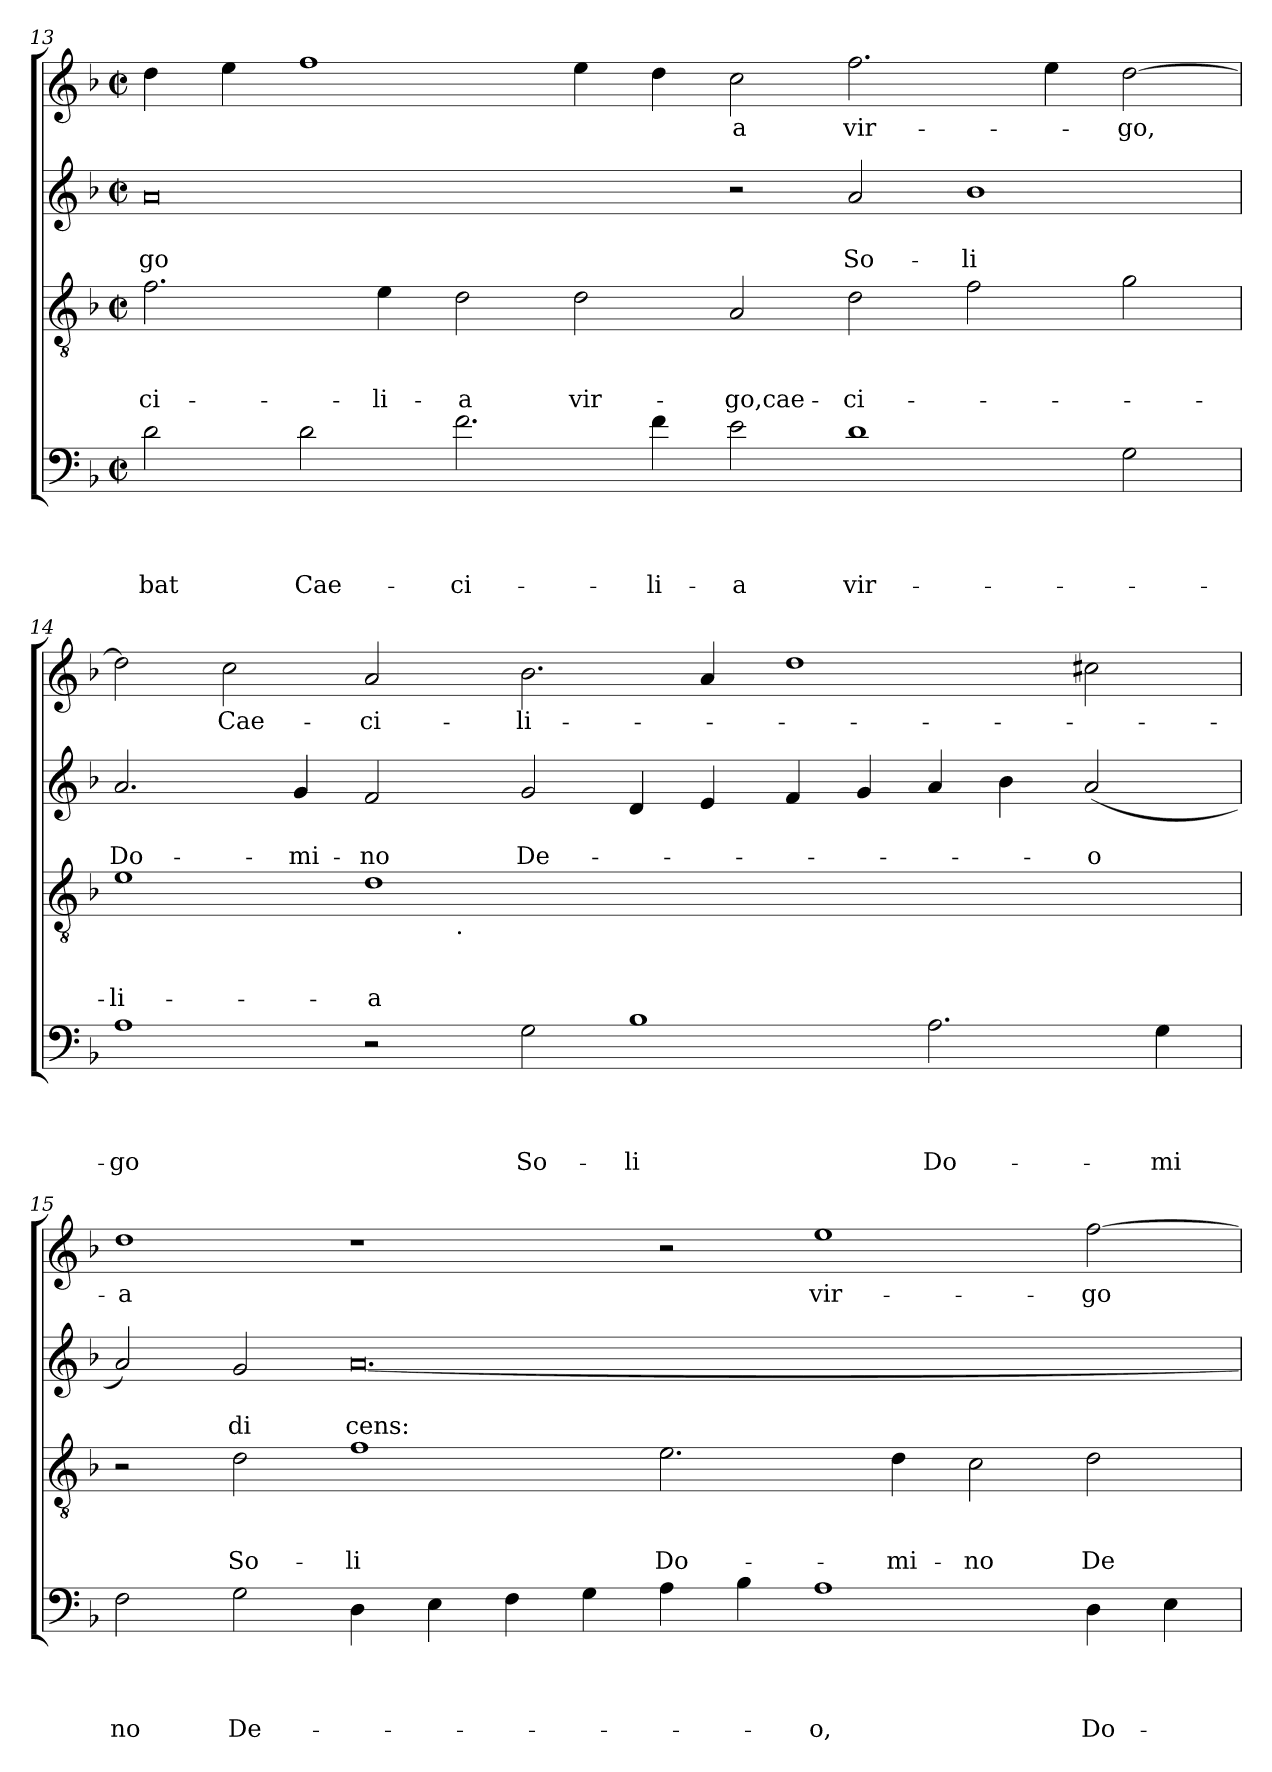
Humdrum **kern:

**kern	**text	**text	**text	**text	**kern	**text	**text	**text	**kern	**text	**text	**kern	**text
*part4	*part4	*part4	*part4	*part4	*part3	*part3	*part3	*part3	*part2	*part2	*part2	*part1	*part1
*staff4	*staff4	*staff4	*staff4	*staff4	*staff3	*staff3	*staff3	*staff3	*staff2	*staff2	*staff2	*staff1	*staff1
*clefF4	*	*	*	*	*clefGv2	*	*	*	*clefG2	*	*	*clefG2	*
*k[b-]	*	*	*	*	*k[b-]	*	*	*	*k[b-]	*	*	*k[b-]	*
*F:	*	*	*	*	*F:	*	*	*	*F:	*	*	*F:	*
*M2/2	*	*	*	*	*M2/2	*	*	*	*M2/2	*	*	*M2/2	*
*met(c|)	*	*	*	*	*met(c|)	*	*	*	*met(c|)	*	*	*met(c|)	*
=13	=13	=13	=13	=13	=13	=13	=13	=13	=13	=13	=13	=13	=13
!	!	!	!	!LO:LY:b	!	!	!	!LO:LY:b	!	!	!LO:LY:b	!	!
2d\	.	.	.	-bat	2.f\	.	.	-ci-	0a	.	-go	4dd\	.
.	.	.	.	.	.	.	.	.	.	.	.	4ee\	.
!	!	!	!	!LO:LY:b	!	!	!	!	!	!	!	!	!
2d\	.	.	.	Cae-	.	.	.	.	.	.	.	1ff	.
!	!	!	!	!	!	!	!	!LO:LY:b	!	!	!	!	!
.	.	.	.	.	4e\	.	.	-li-	.	.	.	.	.
!	!	!	!	!LO:LY:b	!	!	!	!LO:LY:b:rj	!	!	!	!	!
2.f\	.	.	.	-ci-	2d\	.	.	-a	.	.	.	.	.
!	!	!	!	!	!	!	!	!LO:LY:b	!	!	!	!	!
.	.	.	.	.	2d\	.	.	vir-	.	.	.	4ee\	.
!	!	!	!	!LO:LY:b	!	!	!	!	!	!	!	!	!
4f\	.	.	.	-li-	.	.	.	.	.	.	.	4dd\	.
!	!	!	!	!LO:LY:b:rj	!	!	!	!LO:LY:b	!	!	!	!	!LO:LY:b
2e\	.	.	.	-a	2A/	.	.	-go,cae-	2r	.	.	2cc\	-a
!	!	!	!	!LO:LY:b	!	!	!	!LO:LY:b	!	!	!LO:LY:b	!	!LO:LY:b
1d	.	.	.	vir-	2d\	.	.	-ci-	2a/	.	So-	2.ff\	vir-
!	!	!	!	!	!	!	!	!	!	!	!LO:LY:b	!	!
.	.	.	.	.	2f\	.	.	.	1b-	.	-li	.	.
.	.	.	.	.	.	.	.	.	.	.	.	4ee\	.
!	!	!	!	!	!	!	!	!	!	!	!	!	!LO:LY:b
2G\	.	.	.	.	2g\	.	.	.	.	.	.	[<2dd\	-go,
!!LO:LB:g=z
=14	=14	=14	=14	=14	=14	=14	=14	=14	=14	=14	=14	=14	=14
!	!	!	!	!LO:LY:b	!	!	!	!LO:LY:b:rj	!	!	!LO:LY:b	!	!
*	*	*	*	*	*^	*	*	*	*	*	*	*	*
1A	.	.	.	-go	1e	1ryy	.	.	-li-	2.a/	.	Do-	2dd\]	.
!	!	!	!	!	!	!	!	!	!	!	!	!	!	!LO:LY:b
.	.	.	.	.	.	.	.	.	.	.	.	.	2cc\	Cae-
!	!	!	!	!	!	!	!	!	!	!	!	!LO:LY:b	!	!
.	.	.	.	.	.	.	.	.	.	4g/	.	-mi-	.	.
!	!	!	!	!	!	!	!	!	!LO:LY:b	!	!	!LO:LY:b:rj	!	!LO:LY:b
2r	.	.	.	.	1d	4ryy	.	.	-a	2f/	.	-no	2a/	-ci-
.	.	.	.	.	.	32ryy	.	.	.	.	.	.	.	.
!	!	!	!	!	!	!LO:TX:b:t=.	!	!	!	!	!	!	!	!
.	.	.	.	.	.	1ryy	.	.	.	.	.	.	.	.
!	!	!	!	!LO:LY:b	!	!	!	!	!	!	!	!LO:LY:b	!	!LO:LY:b
2G\	.	.	.	So-	.	.	.	.	.	2g/	.	De-	2.b-\	-li-
!	!	!	!	!LO:LY:b:rj	!	!	!	!	!	!	!	!	!	!
1B-	.	.	.	-li	0ryy	.	.	.	.	4d/	.	.	.	.
.	.	.	.	.	.	.	.	.	.	4e/	.	.	4a/	.
.	.	.	.	.	.	1ryy	.	.	.	.	.	.	.	.
.	.	.	.	.	.	.	.	.	.	4f/	.	.	1dd	.
.	.	.	.	.	.	.	.	.	.	4g/	.	.	.	.
!	!	!	!	!LO:LY:b	!	!	!	!	!	!	!	!	!	!
2.A\	.	.	.	Do-	.	.	.	.	.	4a/	.	.	.	.
.	.	.	.	.	.	.	.	.	.	4b-\	.	.	.	.
.	.	.	.	.	.	2ryy	.	.	.	.	.	.	.	.
!	!	!	!	!	!	!	!	!	!	!	!	!LO:LY:b	!	!
.	.	.	.	.	.	.	.	.	.	(<2a/	.	-o	2cc#\	.
!	!	!	!	!LO:LY:b	!	!	!	!	!	!	!	!	!	!
4G\	.	.	.	-mi	.	.	.	.	.	.	.	.	.	.
.	.	.	.	.	.	8..ryy	.	.	.	.	.	.	.	.
=15	=15	=15	=15	=15	=15	=15	=15	=15	=15	=15	=15	=15	=15	=15
!	!	!	!	!LO:LY:b	!	!	!	!	!	!	!	!	!	!LO:LY:b
*	*	*	*	*	*v	*v	*	*	*	*	*	*	*	*
2F\	.	.	.	no	2r	.	.	.	2a/)	.	.	1dd	-a
!	!	!	!	!LO:LY:b	!	!	!	!LO:LY:b	!	!	!LO:LY:b	!	!
2G\	.	.	.	De-	2d\	.	.	So-	2g/	.	di	.	.
!	!	!	!	!	!	!	!	!LO:LY:b:rj	!	!	!LO:LY:b	!	!
4D\	.	.	.	.	1f	.	.	-li	[<0.a	.	cens:	1r	.
4E\	.	.	.	.	.	.	.	.	.	.	.	.	.
4F\	.	.	.	.	.	.	.	.	.	.	.	.	.
4G\	.	.	.	.	.	.	.	.	.	.	.	.	.
!	!	!	!	!	!	!	!	!LO:LY:b	!	!	!	!	!
4A\	.	.	.	.	2.e\	.	.	Do-	.	.	.	2r	.
4B-\	.	.	.	.	.	.	.	.	.	.	.	.	.
!	!	!	!	!LO:LY:b	!	!	!	!	!	!	!	!	!LO:LY:b
1A	.	.	.	-o,	.	.	.	.	.	.	.	1ee	vir-
!	!	!	!	!	!	!	!	!LO:LY:b	!	!	!	!	!
.	.	.	.	.	4d\	.	.	-mi-	.	.	.	.	.
!	!	!	!	!	!	!	!	!LO:LY:b:rj	!	!	!	!	!
.	.	.	.	.	2c\	.	.	-no	.	.	.	.	.
!	!	!	!	!LO:LY:b	!	!	!	!LO:LY:b	!	!	!	!	!LO:LY:b
4D\	.	.	.	Do-	2d\	.	.	De-	.	.	.	[>2ff\	-go
4E\	.	.	.	.	.	.	.	.	.	.	.	.	.
=	=	=	=	=	=	=	=	=	=	=	=	=	=
*-	*-	*-	*-	*-	*-	*-	*-	*-	*-	*-	*-	*-	*-
